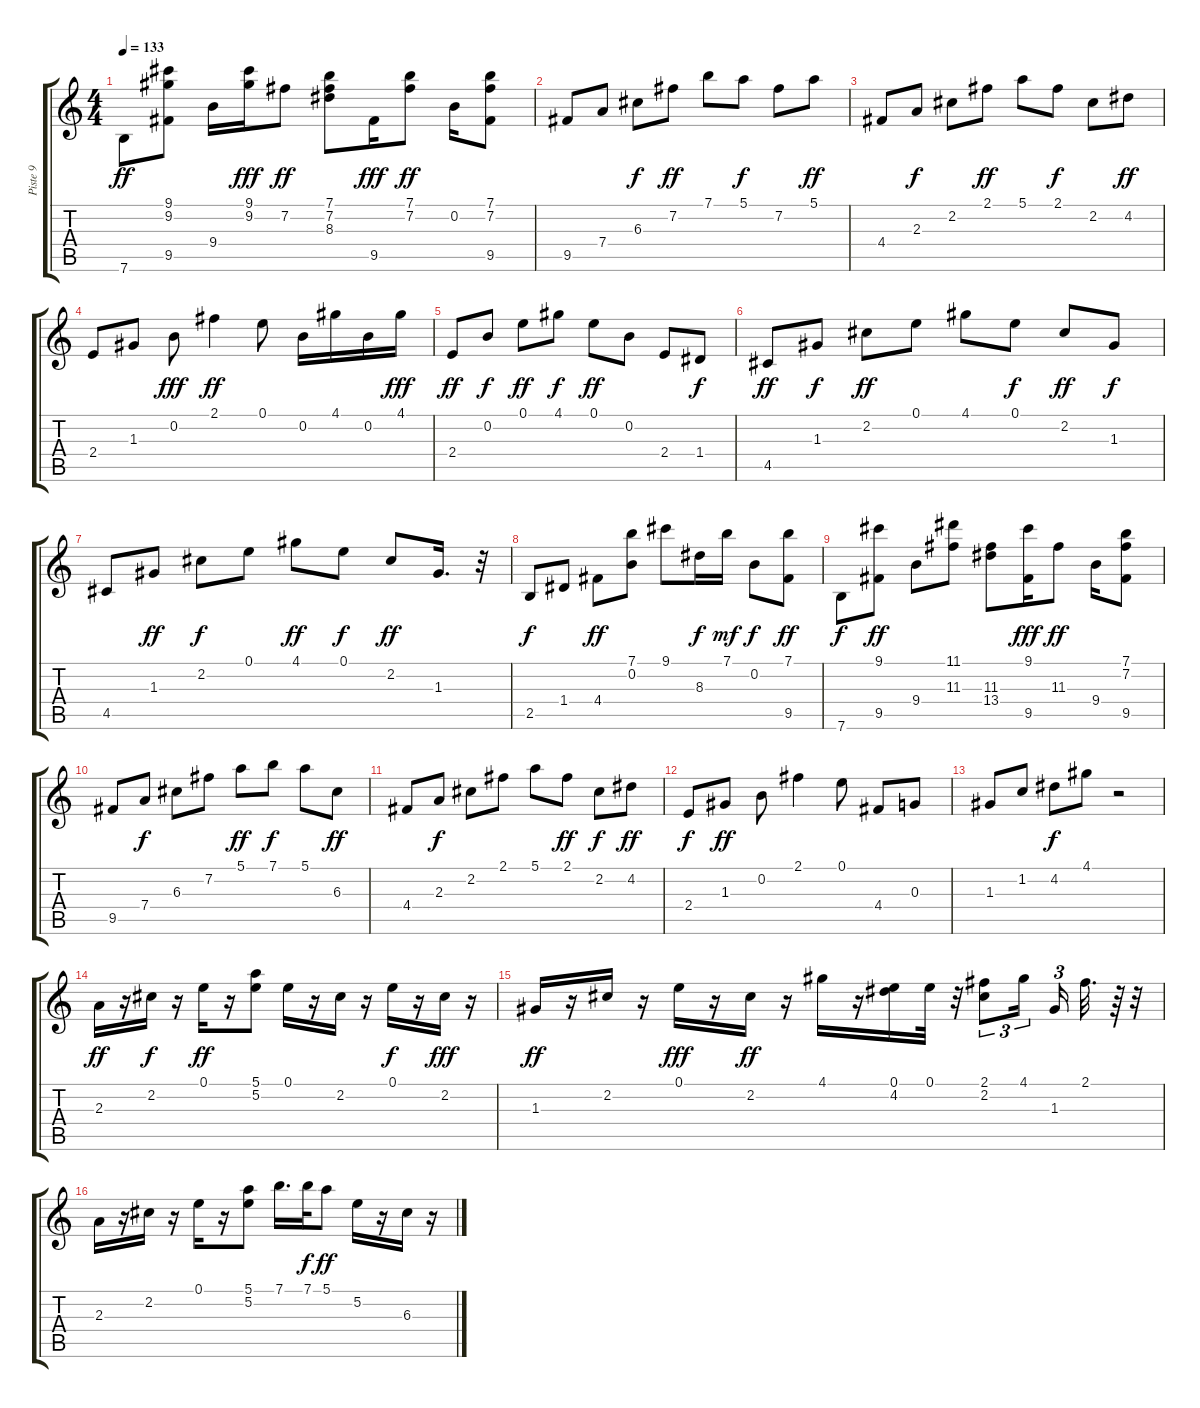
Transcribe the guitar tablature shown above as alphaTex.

\track ("Piste 9" "Piste 9") {instrument electricguitarmuted}
\staff {score tabs}
\tuning (E4 B3 G3 D3 A2 E2) {hide}
\ts (4 4)
\tempo 133
\clef g2
\ks c
7.6.8{dy ff} (9.1 9.2 9.5).8 9.4.16 (9.1 9.2).16{dy fff} 7.2.8{dy ff} (7.1 7.2 8.3).8 9.5.16{dy fff} (7.1 7.2).8{dy ff} 0.2.16 (7.1 7.2 9.5).8 |
9.5.8 7.4.8 6.3.8{dy f} 7.2.8{dy ff} 7.1.8 5.1.8{dy f} 7.2.8 5.1.8{dy ff} |
4.4.8 2.3.8{dy f} 2.2.8 2.1.8{dy ff} 5.1.8 2.1.8{dy f} 2.2.8 4.2.8{dy ff} |
2.4.8 1.3.8 0.2.8{dy fff} 2.1.4{dy ff} 0.1.8 0.2.16 4.1.16 0.2.16 4.1.16{dy fff} |
2.4.8{dy ff} 0.2.8{dy f} 0.1.8{dy ff} 4.1.8{dy f} 0.1.8{dy ff} 0.2.8 2.4.8 1.4.8{dy f} |
4.5.8{dy ff} 1.3.8{dy f} 2.2.8{dy ff} 0.1.8 4.1.8 0.1.8{dy f} 2.2.8{dy ff} 1.3.8{dy f} |
4.5.8 1.3.8{dy ff} 2.2.8{dy f} 0.1.8 4.1.8{dy ff} 0.1.8{dy f} 2.2.8{dy ff} 1.3.16{d} r.32 |
2.5.8{dy f} 1.4.8 4.4.8{dy ff} (7.1 0.2).8 9.1.8 8.3.16{dy f} 7.1.16{dy mf} 0.2.8{dy f} (7.1 9.5).8{dy ff} |
7.6.8{dy f} (9.1 9.5).8{dy ff} 9.4.8 (11.1 11.3).8 (11.3 13.4).8 (9.1 9.5).16{dy fff} 11.3.8{dy ff} 9.4.16 (7.1 7.2 9.5).8 |
9.5.8 7.4.8{dy f} 6.3.8 7.2.8 5.1.8{dy ff} 7.1.8{dy f} 5.1.8 6.3.8{dy ff} |
4.4.8 2.3.8{dy f} 2.2.8 2.1.8 5.1.8 2.1.8{dy ff} 2.2.8{dy f} 4.2.8{dy ff} |
2.4.8{dy f} 1.3.8{dy ff} 0.2.8 2.1.4 0.1.8 4.4.8 0.3.8 |
1.3.8 1.2.8 4.2.8{dy f} 4.1.8 r.2 |
2.3.16{dy ff} r.16 2.2.16{dy f} r.16 0.1.16{dy ff} r.16 (5.1 5.2).8 0.1.16 r.16 2.2.16 r.16 0.1.16{dy f} r.16 2.2.16{dy fff} r.16 |
1.3.16{dy ff} r.16 2.2.16 r.16 0.1.16{dy fff} r.16 2.2.16{dy ff} r.16 4.1.16 r.16 (0.1 4.2).16 0.1.32 r.32 (2.1 2.2).8{tu (3 2)} 4.1.16{tu (3 2)} 1.3.16{tu (3 2)} 2.1.32{d} r.64 r.32 |
2.3.16 r.16 2.2.16 r.16 0.1.16 r.16 (5.1 5.2).8 7.1.16{d} 7.1.32{dy f} 5.1.8{dy ff} 5.2.16 r.16 6.3.16 r.16
